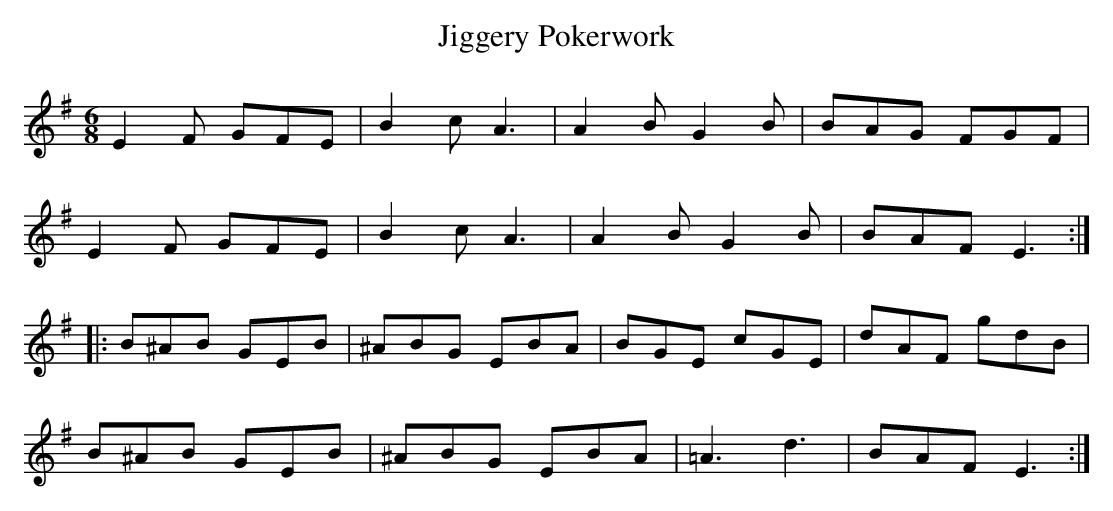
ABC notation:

X:1
T:Jiggery Pokerwork
M:6/8
L:1/8
K:Emin
E2F GFE|B2c A3|A2B G2B|BAG FGF|
E2F GFE|B2c A3|A2B G2B|BAF E3:|
|:B^AB GEB|^ABG EBA|BGE cGE|dAF gdB|
B^AB GEB|^ABG EBA|=A3 d3|BAF E3:|
